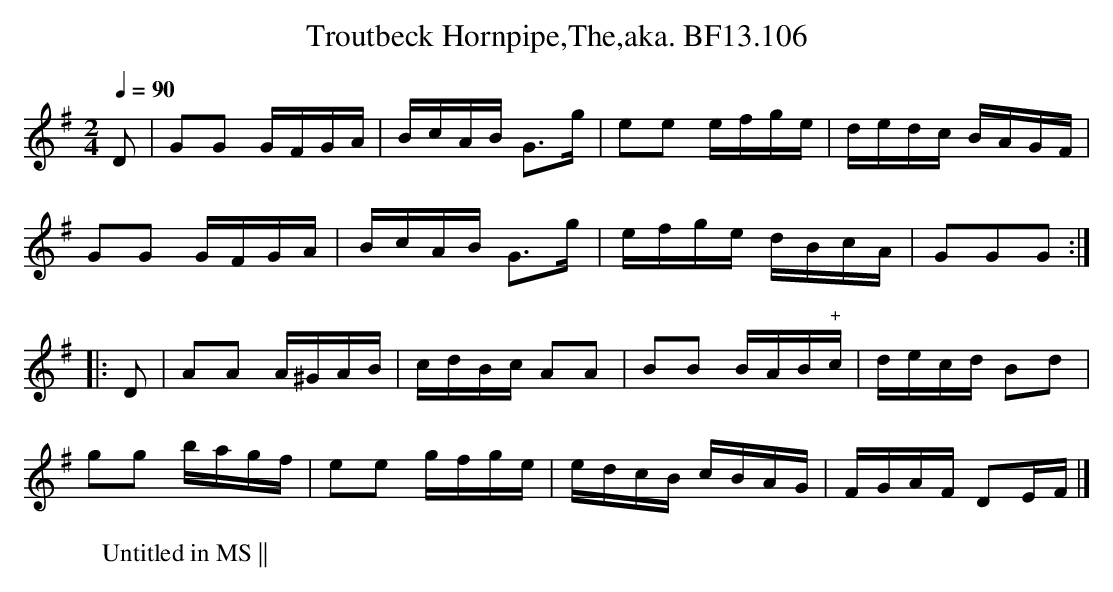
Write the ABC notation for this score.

X:1
T:Troutbeck Hornpipe,The,aka. BF13.106
M:2/4
L:1/16
Q:1/4=90
K:G
D2|G2G2 GFGA|BcAB G3g|e2e2 efge|dedc BAGF|
G2G2 GFGA|BcAB G3g|efge dBcA|G2G2G2:|
|:D2|A2A2 A^GAB|cdBc A2A2|B2B2 BAB"+"c|decd B2d2|
g2g2 bagf|e2e2 gfge|edcB cBAG|FGAF D2EF|]
W:Untitled in MS ||
